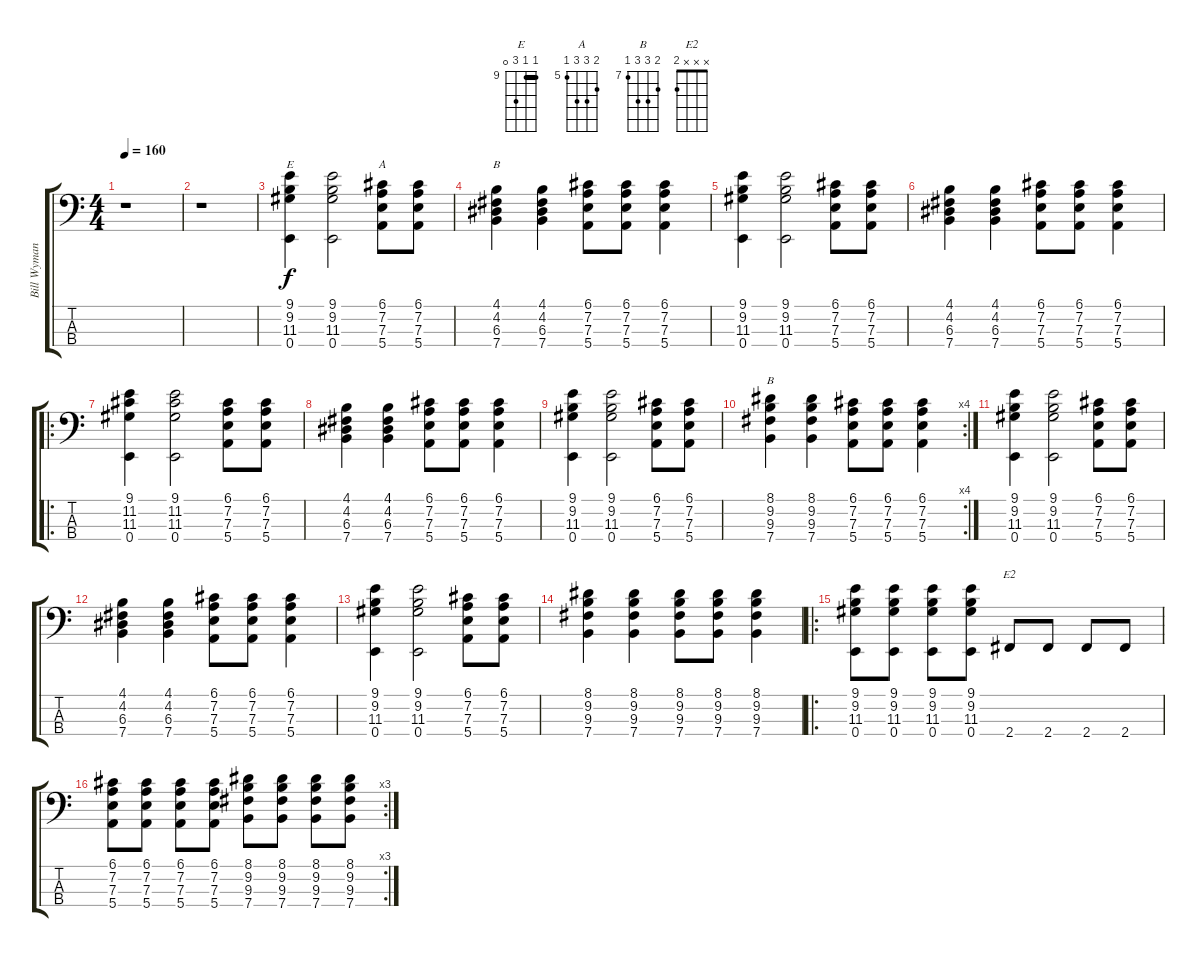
\track ("Bill Wyman" "Bill Wyman") {instrument electricbasspick}
\staff {score tabs}
\tuning (G2 D2 A1 E1) {hide}
\chord ("E" 9 9 11 0) {firstfret 9 barre 9}
\chord ("A" 6 7 7 5) {firstfret 5}
\chord ("B" 4 4 6 7) {firstfret 4 barre 4}
\chord ("B" 8 9 9 7) {firstfret 7}
\chord ("E2" x x x 2) {barre 2}
\ts (4 4)
\tempo 160
\clef f4
\ks c
r.1{dy f instrument electricbasspick} |
r.1 |
(9.1 9.2 11.3 0.4).4{ch "E"} (9.1 9.2 11.3 0.4).2 (6.1 7.2 7.3 5.4).8{ch "A"} (6.1 7.2 7.3 5.4).8 |
(4.1 4.2 6.3 7.4).4{ch "B"} (4.1 4.2 6.3 7.4).4 (6.1 7.2 7.3 5.4).8 (6.1 7.2 7.3 5.4).8 (6.1 7.2 7.3 5.4).4 |
(9.1 9.2 11.3 0.4).4 (9.1 9.2 11.3 0.4).2 (6.1 7.2 7.3 5.4).8 (6.1 7.2 7.3 5.4).8 |
(4.1 4.2 6.3 7.4).4 (4.1 4.2 6.3 7.4).4 (6.1 7.2 7.3 5.4).8 (6.1 7.2 7.3 5.4).8 (6.1 7.2 7.3 5.4).4 |
\ro
(9.1 11.2 11.3 0.4).4 (9.1 11.2 11.3 0.4).2 (6.1 7.2 7.3 5.4).8 (6.1 7.2 7.3 5.4).8 |
(4.1 4.2 6.3 7.4).4 (4.1 4.2 6.3 7.4).4 (6.1 7.2 7.3 5.4).8 (6.1 7.2 7.3 5.4).8 (6.1 7.2 7.3 5.4).4 |
(9.1 9.2 11.3 0.4).4 (9.1 9.2 11.3 0.4).2 (6.1 7.2 7.3 5.4).8 (6.1 7.2 7.3 5.4).8 |
\rc 4
(8.1 9.2 9.3 7.4).4{ch "B"} (8.1 9.2 9.3 7.4).4 (6.1 7.2 7.3 5.4).8 (6.1 7.2 7.3 5.4).8 (6.1 7.2 7.3 5.4).4 |
(9.1 9.2 11.3 0.4).4 (9.1 9.2 11.3 0.4).2 (6.1 7.2 7.3 5.4).8 (6.1 7.2 7.3 5.4).8 |
(4.1 4.2 6.3 7.4).4 (4.1 4.2 6.3 7.4).4 (6.1 7.2 7.3 5.4).8 (6.1 7.2 7.3 5.4).8 (6.1 7.2 7.3 5.4).4 |
(9.1 9.2 11.3 0.4).4 (9.1 9.2 11.3 0.4).2 (6.1 7.2 7.3 5.4).8 (6.1 7.2 7.3 5.4).8 |
(8.1 9.2 9.3 7.4).4 (8.1 9.2 9.3 7.4).4 (8.1 9.2 9.3 7.4).8 (8.1 9.2 9.3 7.4).8 (8.1 9.2 9.3 7.4).4 |
\ro
(9.1 9.2 11.3 0.4).8 (9.1 9.2 11.3 0.4).8 (9.1 9.2 11.3 0.4).8 (9.1 9.2 11.3 0.4).8 2.4.8{ch "E2"} 2.4.8 2.4.8 2.4.8 |
\rc 3
(6.1 7.2 7.3 5.4).8 (6.1 7.2 7.3 5.4).8 (6.1 7.2 7.3 5.4).8 (6.1 7.2 7.3 5.4).8 (8.1 9.2 9.3 7.4).8 (8.1 9.2 9.3 7.4).8 (8.1 9.2 9.3 7.4).8 (8.1 9.2 9.3 7.4).8
